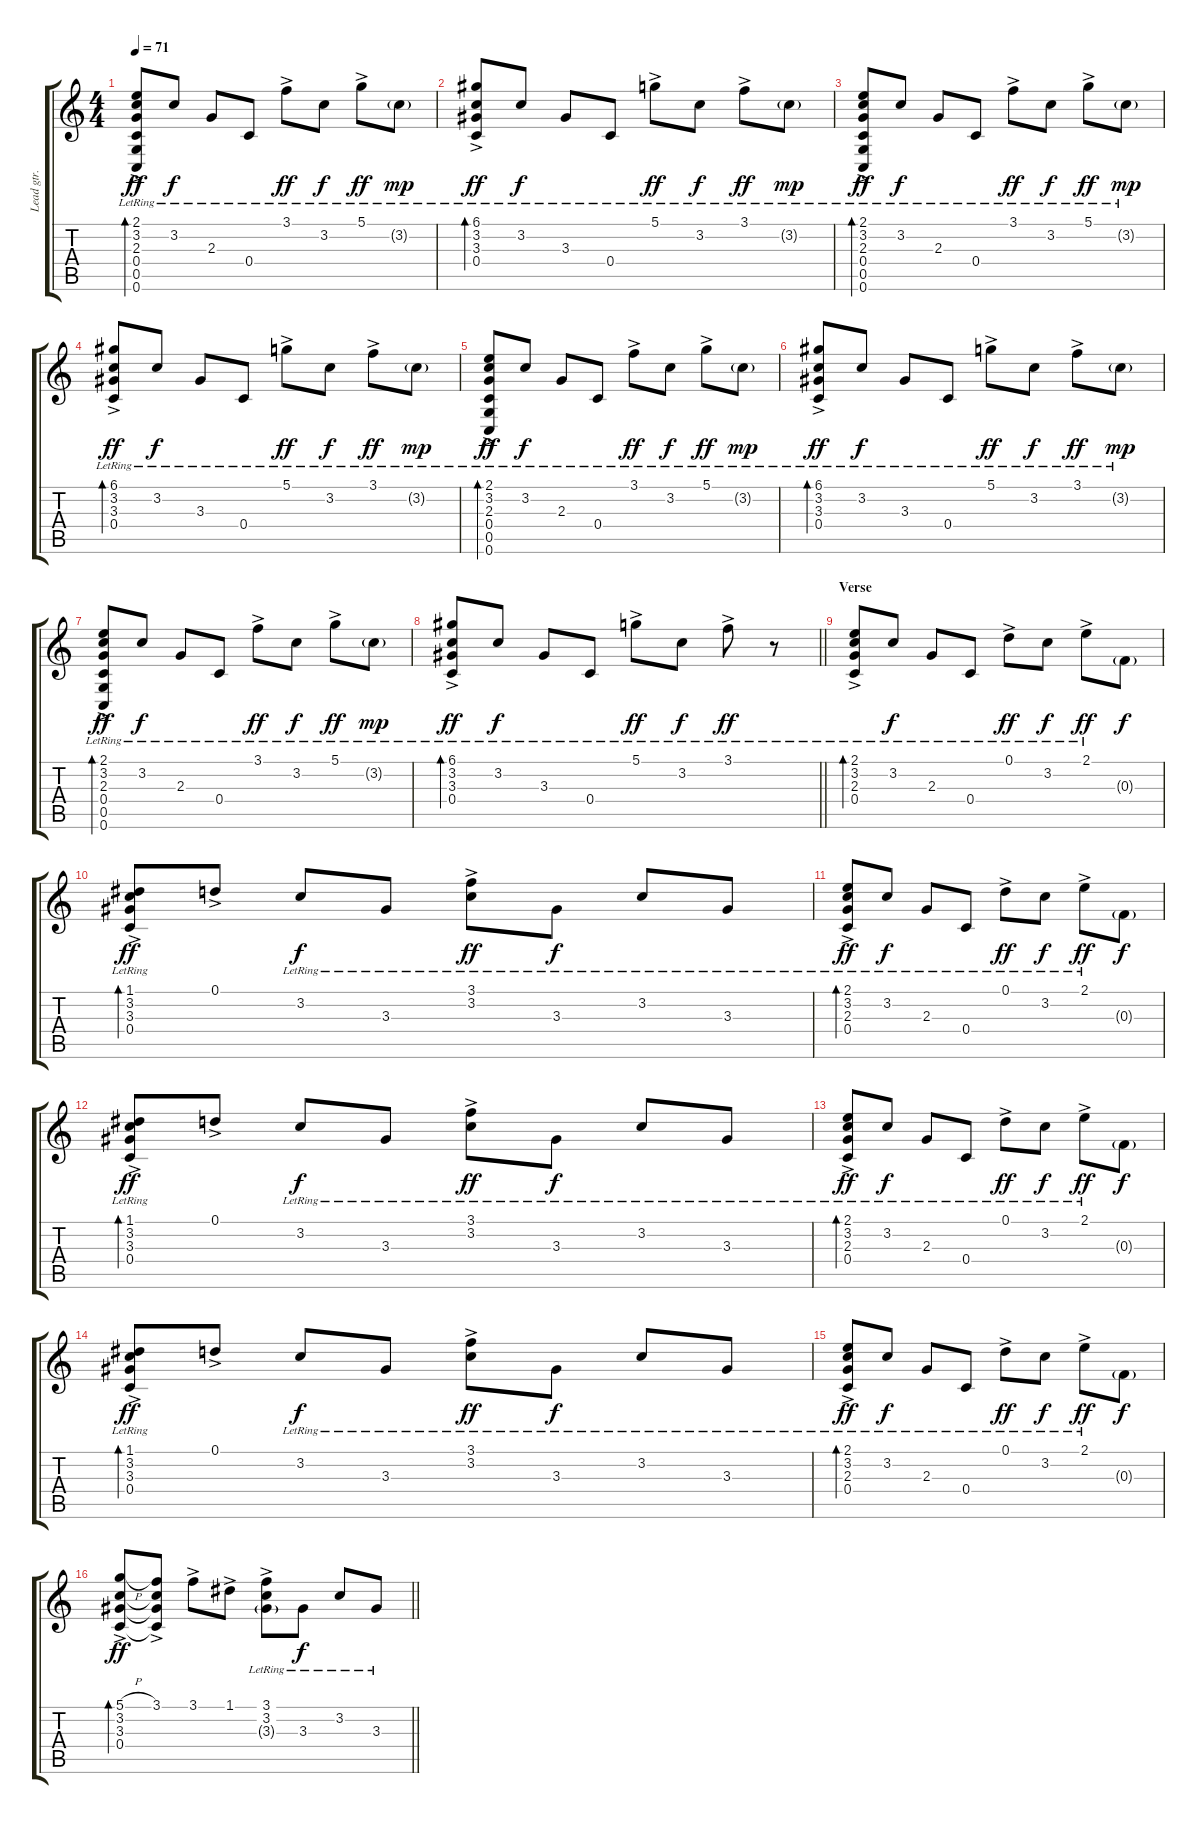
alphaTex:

\track ("Lead gtr." "Lead gtr.") {instrument distortionguitar}
\staff {score tabs}
\tuning (D4 A3 F3 C3 G2 C2) {hide}
\ts (4 4)
\tempo 71
\clef g2
\ks c
(2.1{ac lr} 3.2{lr} 2.3{lr} 0.4{lr} 0.5{lr} 0.6{lr}).8{bd 60 dy ff} 3.2{lr}.8{dy f} 2.3{lr}.8 0.4{lr}.8 3.1{ac lr}.8{dy ff} 3.2{lr}.8{dy f} 5.1{ac lr}.8{dy ff} 3.2{g lr}.8{dy mp} |
(6.1{ac lr} 3.2{lr} 3.3{lr} 0.4{lr}).8{bd 120 dy ff} 3.2{lr}.8{dy f} 3.3{lr}.8 0.4{lr}.8 5.1{ac lr}.8{dy ff} 3.2{lr}.8{dy f} 3.1{ac lr}.8{dy ff} 3.2{g lr}.8{dy mp} |
(2.1{ac lr} 3.2{lr} 2.3{lr} 0.4{lr} 0.5{lr} 0.6{lr}).8{bd 60 dy ff} 3.2{lr}.8{dy f} 2.3{lr}.8 0.4{lr}.8 3.1{ac lr}.8{dy ff} 3.2{lr}.8{dy f} 5.1{ac lr}.8{dy ff} 3.2{g lr}.8{dy mp} |
(6.1{ac lr} 3.2{lr} 3.3{lr} 0.4{lr}).8{bd 120 dy ff} 3.2{lr}.8{dy f} 3.3{lr}.8 0.4{lr}.8 5.1{ac lr}.8{dy ff} 3.2{lr}.8{dy f} 3.1{ac lr}.8{dy ff} 3.2{g lr}.8{dy mp} |
(2.1{ac lr} 3.2{lr} 2.3{lr} 0.4{lr} 0.5{lr} 0.6{lr}).8{bd 60 dy ff} 3.2{lr}.8{dy f} 2.3{lr}.8 0.4{lr}.8 3.1{ac lr}.8{dy ff} 3.2{lr}.8{dy f} 5.1{ac lr}.8{dy ff} 3.2{g lr}.8{dy mp} |
(6.1{ac lr} 3.2{lr} 3.3{lr} 0.4{lr}).8{bd 120 dy ff} 3.2{lr}.8{dy f} 3.3{lr}.8 0.4{lr}.8 5.1{ac lr}.8{dy ff} 3.2{lr}.8{dy f} 3.1{ac lr}.8{dy ff} 3.2{g lr}.8{dy mp} |
(2.1{ac lr} 3.2{lr} 2.3{lr} 0.4{lr} 0.5{lr} 0.6{lr}).8{bd 60 dy ff} 3.2{lr}.8{dy f} 2.3{lr}.8 0.4{lr}.8 3.1{ac lr}.8{dy ff} 3.2{lr}.8{dy f} 5.1{ac lr}.8{dy ff} 3.2{g lr}.8{dy mp} |
\barLineRight lightlight
(6.1{ac lr} 3.2{lr} 3.3{lr} 0.4{lr}).8{bd 120 dy ff} 3.2{lr}.8{dy f} 3.3{lr}.8 0.4{lr}.8 5.1{ac lr}.8{dy ff} 3.2{lr}.8{dy f} 3.1{ac lr}.8{dy ff} r.8 |
\section ("" "Verse")
(2.1{ac lr} 3.2{lr} 2.3{lr} 0.4{lr}).8{bd 30} 3.2{lr}.8{dy f} 2.3{lr}.8 0.4{lr}.8 0.1{ac lr}.8{dy ff} 3.2{lr}.8{dy f} 2.1{ac lr}.8{dy ff} 0.3{g}.8{dy f} |
(1.1{ac lr} 3.2{lr} 3.3{lr} 0.4{lr}).8{bd 30 dy ff} 0.1{ac}.8 3.2{lr}.8{dy f} 3.3{lr}.8 (3.1{ac} 3.2{lr}).8{dy ff} 3.3{lr}.8{dy f} 3.2{lr}.8 3.3{lr}.8 |
(2.1{ac lr} 3.2{lr} 2.3{lr} 0.4{lr}).8{bd 30 dy ff} 3.2{lr}.8{dy f} 2.3{lr}.8 0.4{lr}.8 0.1{ac lr}.8{dy ff} 3.2{lr}.8{dy f} 2.1{ac lr}.8{dy ff} 0.3{g}.8{dy f} |
(1.1{ac lr} 3.2{lr} 3.3{lr} 0.4{lr}).8{bd 30 dy ff} 0.1{ac}.8 3.2{lr}.8{dy f} 3.3{lr}.8 (3.1{ac} 3.2{lr}).8{dy ff} 3.3{lr}.8{dy f} 3.2{lr}.8 3.3{lr}.8 |
(2.1{ac lr} 3.2{lr} 2.3{lr} 0.4{lr}).8{bd 30 dy ff} 3.2{lr}.8{dy f} 2.3{lr}.8 0.4{lr}.8 0.1{ac lr}.8{dy ff} 3.2{lr}.8{dy f} 2.1{ac lr}.8{dy ff} 0.3{g}.8{dy f} |
(1.1{ac lr} 3.2{lr} 3.3{lr} 0.4{lr}).8{bd 30 dy ff} 0.1{ac}.8 3.2{lr}.8{dy f} 3.3{lr}.8 (3.1{ac} 3.2{lr}).8{dy ff} 3.3{lr}.8{dy f} 3.2{lr}.8 3.3{lr}.8 |
(2.1{ac lr} 3.2{lr} 2.3{lr} 0.4{lr}).8{bd 30 dy ff} 3.2{lr}.8{dy f} 2.3{lr}.8 0.4{lr}.8 0.1{ac lr}.8{dy ff} 3.2{lr}.8{dy f} 2.1{ac lr}.8{dy ff} 0.3{g}.8{dy f} |
\barLineRight lightlight
(5.1{h ac} 3.2 3.3 0.4).8{bd 30 dy ff} (3.1{ac} 3.2{t} 3.3{t} 0.4{t}).8 3.1{ac}.8 1.1{ac}.8 (3.1{ac lr} 3.2{lr} 3.3{g}).8 3.3{lr}.8{dy f} 3.2{lr}.8 3.3{lr}.8
